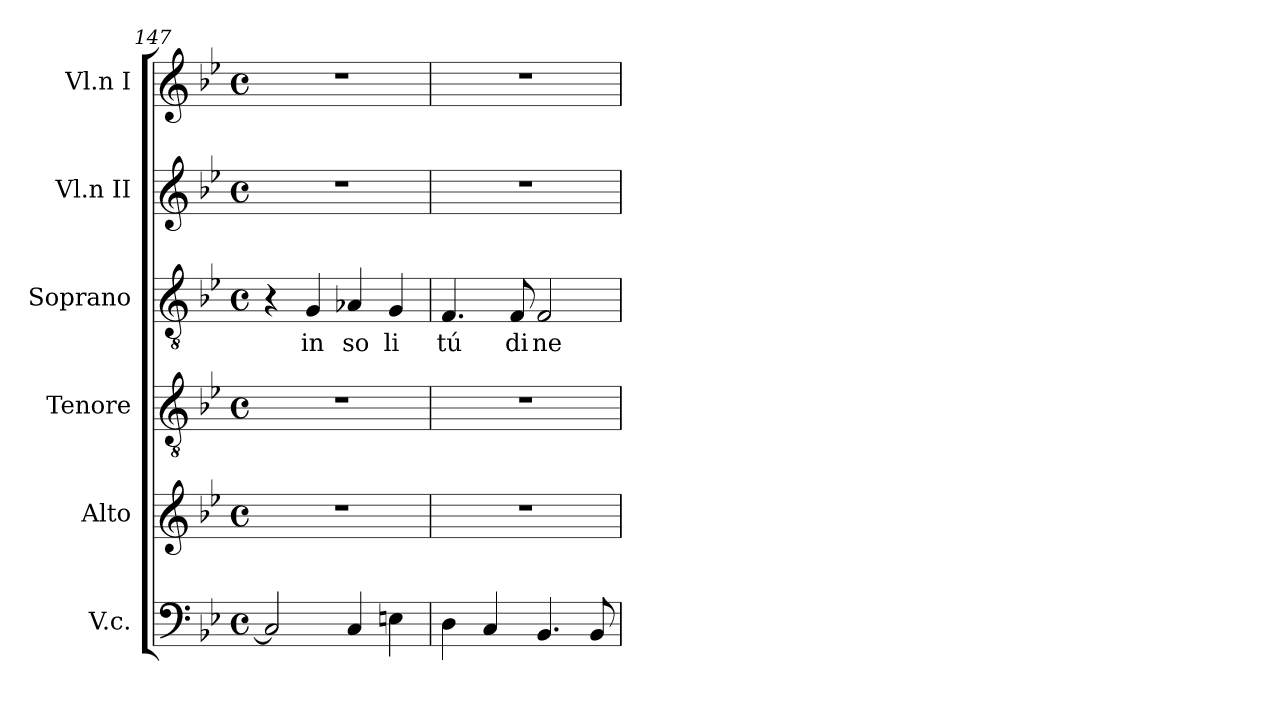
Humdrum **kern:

**kern	**kern	**kern	**kern	**text	**kern	**kern
*part6	*part5	*part4	*part3	*part3	*part2	*part1
*staff6	*staff5	*staff4	*staff3	*staff3	*staff2	*staff1
*I"V.c.	*I"Alto	*I"Tenore	*I"Soprano	*	*I"Vl.n II	*I"Vl.n I
*I'V.c.	*I'Alto	*I'Tenore	*I'Soprano	*	*I'Vl.n II	*I'Vl.n I
!!LO:LB:g=z
*clefF4	*clefG2	*clefGv2	*clefGv2	*	*clefG2	*clefG2
*k[b-e-]	*k[b-e-]	*k[b-e-]	*k[b-e-]	*	*k[b-e-]	*k[b-e-]
*B-:	*B-:	*B-:	*B-:	*	*B-:	*B-:
*M4/4	*M4/4	*M4/4	*M4/4	*	*M4/4	*M4/4
*met(c)	*met(c)	*met(c)	*met(c)	*	*met(c)	*met(c)
=147	=147	=147	=147	=147	=147	=147
2C/]	1r	1r	4r	.	1r	1r
!	!	!	!	!LO:LY:b	!	!
.	.	.	4G/	in	.	.
!	!	!	!	!LO:LY:b	!	!
4C/	.	.	4A-X/	so	.	.
!	!	!	!	!LO:LY:b	!	!
4En\	.	.	4G/	li	.	.
=148	=148	=148	=148	=148	=148	=148
!	!	!	!	!LO:LY:b	!	!
4D\	1r	1r	4.F/	tú	1r	1r
4C/	.	.	.	.	.	.
!	!	!	!	!LO:LY:b	!	!
.	.	.	8F/	di	.	.
!	!	!	!	!LO:LY:b	!	!
4.BB-/	.	.	2F/	ne	.	.
8BB-/	.	.	.	.	.	.
=	=	=	=	=	=	=
*-	*-	*-	*-	*-	*-	*-
